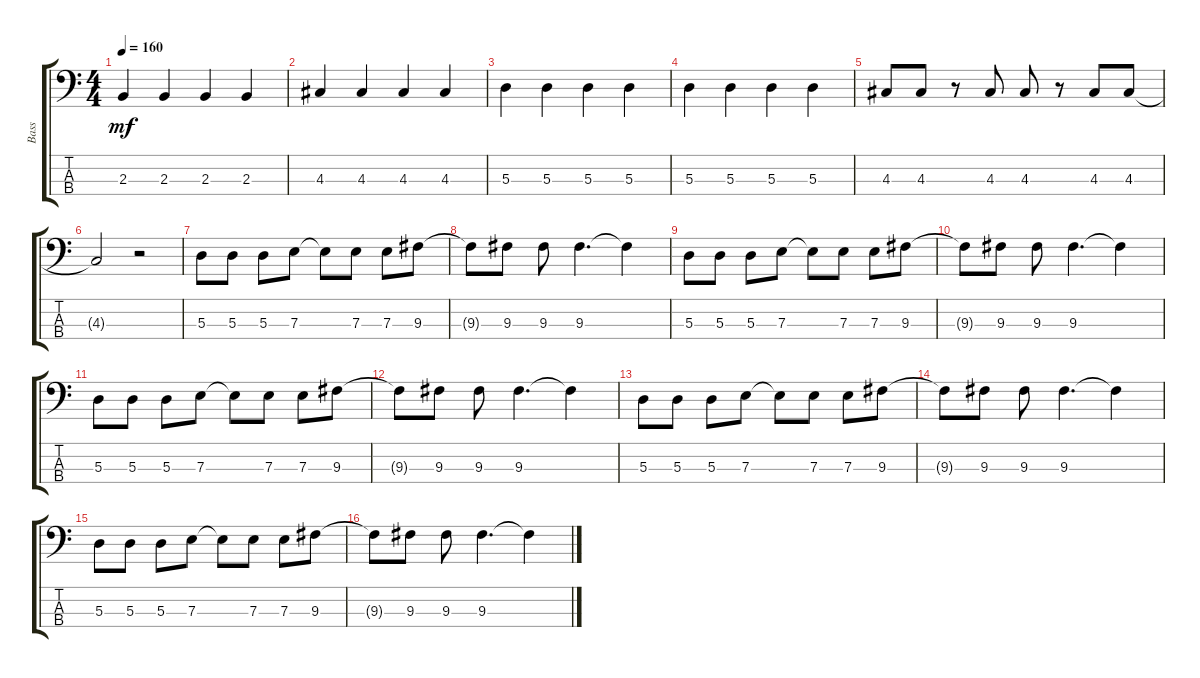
\track ("Bass" "Bass") {instrument electricbassfinger}
\staff {score tabs}
\tuning (G2 D2 A1 E1) {hide}
\ts (4 4)
\tempo 160
\clef f4
\ks c
2.3.4{dy mf} 2.3.4 2.3.4 2.3.4 |
4.3.4 4.3.4 4.3.4 4.3.4 |
5.3.4 5.3.4 5.3.4 5.3.4 |
5.3.4 5.3.4 5.3.4 5.3.4 |
4.3.8 4.3.8 r.8 4.3.8 4.3.8 r.8 4.3.8 4.3.8 |
4.3{t}.2 r.2 |
5.3.8 5.3.8 5.3.8 7.3.8 7.3{t}.8 7.3.8 7.3.8 9.3.8 |
9.3{t}.8 9.3.8 9.3.8 9.3.4{d} 9.3{t}.4 |
5.3.8 5.3.8 5.3.8 7.3.8 7.3{t}.8 7.3.8 7.3.8 9.3.8 |
9.3{t}.8 9.3.8 9.3.8 9.3.4{d} 9.3{t}.4 |
5.3.8 5.3.8 5.3.8 7.3.8 7.3{t}.8 7.3.8 7.3.8 9.3.8 |
9.3{t}.8 9.3.8 9.3.8 9.3.4{d} 9.3{t}.4 |
5.3.8 5.3.8 5.3.8 7.3.8 7.3{t}.8 7.3.8 7.3.8 9.3.8 |
9.3{t}.8 9.3.8 9.3.8 9.3.4{d} 9.3{t}.4 |
5.3.8 5.3.8 5.3.8 7.3.8 7.3{t}.8 7.3.8 7.3.8 9.3.8 |
9.3{t}.8 9.3.8 9.3.8 9.3.4{d} 9.3{t}.4
